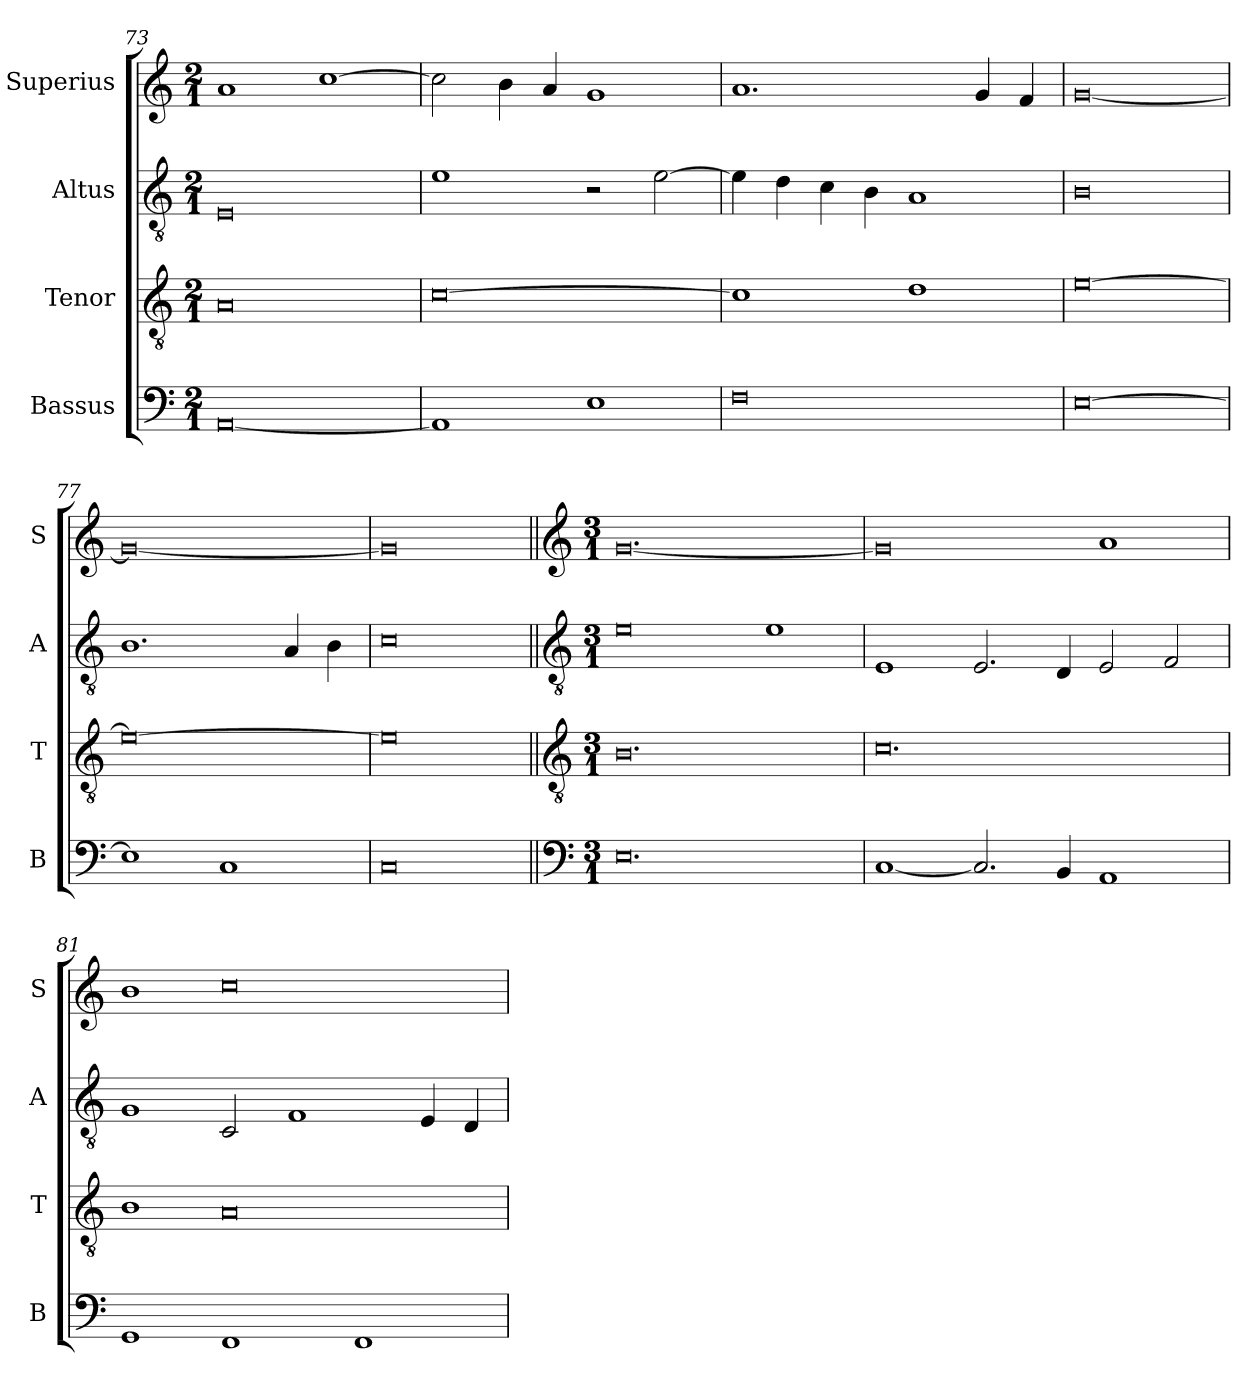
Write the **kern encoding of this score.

**kern	**kern	**kern	**kern
*part4	*part3	*part2	*part1
*staff4	*staff3	*staff2	*staff1
*I"Bassus	*I"Tenor	*I"Altus	*I"Superius
*I'B	*I'T	*I'A	*I'S
*clefF4	*clefGv2	*clefGv2	*clefG2
*k[]	*k[]	*k[]	*k[]
*M2/1	*M2/1	*M2/1	*M2/1
=73	=73	=73	=73
[0AA	0A	0E	1a
.	.	.	[1cc
=74	=74	=74	=74
1AA]	[0c	1e	2cc\]
.	.	.	4b\
.	.	.	4a/
1E	.	2r	1g
.	.	[2e\	.
=75	=75	=75	=75
0F	1c]	4e\]	1.a
.	.	4d\	.
.	.	4c\	.
.	.	4B\	.
.	1d	1A	.
.	.	.	4g/
.	.	.	4f/
=76	=76	=76	=76
[0E	[0e	0B	[0g
=77	=77	=77	=77
1E]	0e_	1.B	0g_
1C	.	.	.
.	.	4A/	.
.	.	4B\	.
=78	=78	=78	=78
0C	0e]	0c	0g]
!!LO:LB:g=z
=79||	=79||	=79||	=79||
*clefF4	*clefGv2	*clefGv2	*clefG2
*k[]	*k[]	*k[]	*k[]
*M3/1	*M3/1	*M3/1	*M3/1
0.E	0.B	0e	[0.g
.	.	1e	.
=80	=80	=80	=80
[1C	0.c	1E	0g]
2.C/]	.	2.E/	.
4BB/	.	4D/	.
1AA	.	2E/	1a
.	.	2F/	.
=81	=81	=81	=81
1GG	1B	1G	1b
1FF	0A	2C/	0cc
.	.	1F	.
1FF	.	.	.
.	.	4E/	.
.	.	4D/	.
=	=	=	=
*-	*-	*-	*-
